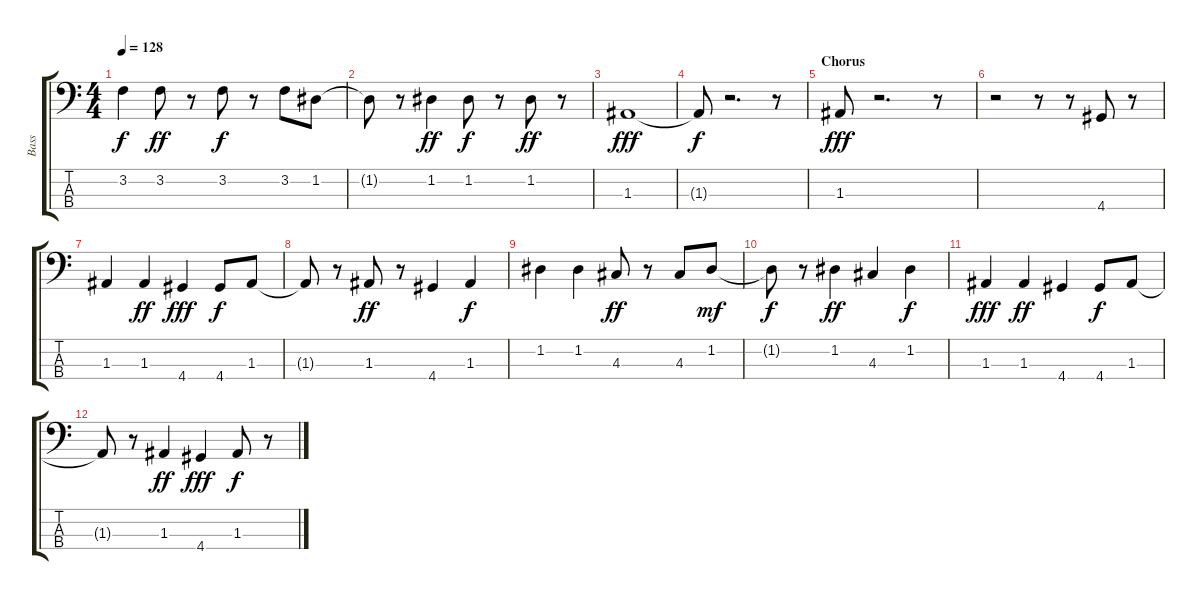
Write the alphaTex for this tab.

\track ("Bass" "Bass") {instrument acousticbass}
\staff {score tabs}
\tuning (G2 D2 A1 E1) {hide}
\ts (4 4)
\tempo 128
\clef f4
\ks c
3.2.4{dy f} 3.2.8{dy ff} r.8 3.2.8{dy f} r.8 3.2.8 1.2.8 |
1.2{t}.8 r.8 1.2.4{dy ff} 1.2.8{dy f} r.8 1.2.8{dy ff} r.8 |
1.3.1{dy fff} |
1.3{t}.8{dy f} r.2{d} r.8 |
\section ("" "Chorus")
1.3.8{dy fff volume 16} r.2{d} r.8 |
r.2 r.8 r.8 4.4.8 r.8 |
1.3.4{volume 12} 1.3.4{dy ff} 4.4.4{dy fff} 4.4.8{dy f} 1.3.8 |
1.3{t}.8 r.8 1.3.8{dy ff} r.8 4.4.4 1.3.4{dy f} |
1.2.4 1.2.4 4.3.8{dy ff} r.8 4.3.8 1.2.8{dy mf} |
1.2{t}.8{dy f} r.8 1.2.4{dy ff} 4.3.4 1.2.4{dy f} |
1.3.4{dy fff} 1.3.4{dy ff} 4.4.4 4.4.8{dy f} 1.3.8 |
1.3{t}.8 r.8 1.3.4{dy ff} 4.4.4{dy fff} 1.3.8{dy f} r.8
